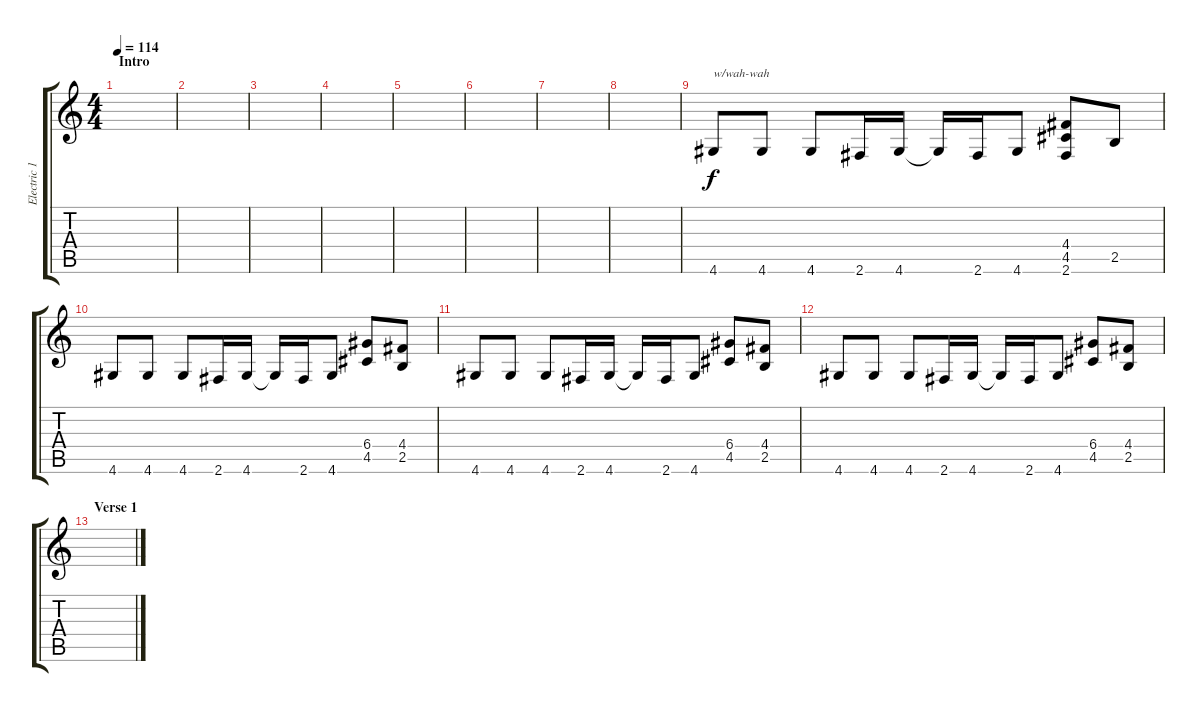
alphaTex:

\track ("Electric 1" "Electric 1") {instrument distortionguitar}
\staff {score tabs}
\tuning (E4 B3 G3 D3 A2 E2) {hide}
\ts (4 4)
\section ("" "Intro")
\tempo 114
\clef g2
\ks c
|
|
|
|
|
|
|
|
4.6.8{txt "w/wah-wah"} 4.6.8 4.6.8 2.6.16 4.6.16 4.6{t}.16 2.6.16 4.6.8 (4.4 4.5 2.6).8 2.5.8 |
4.6.8 4.6.8 4.6.8 2.6.16 4.6.16 4.6{t}.16 2.6.16 4.6.8 (6.4 4.5).8 (4.4 2.5).8 |
4.6.8 4.6.8 4.6.8 2.6.16 4.6.16 4.6{t}.16 2.6.16 4.6.8 (6.4 4.5).8 (4.4 2.5).8 |
4.6.8 4.6.8 4.6.8 2.6.16 4.6.16 4.6{t}.16 2.6.16 4.6.8 (6.4 4.5).8 (4.4 2.5).8 |
\section ("" "Verse 1")
